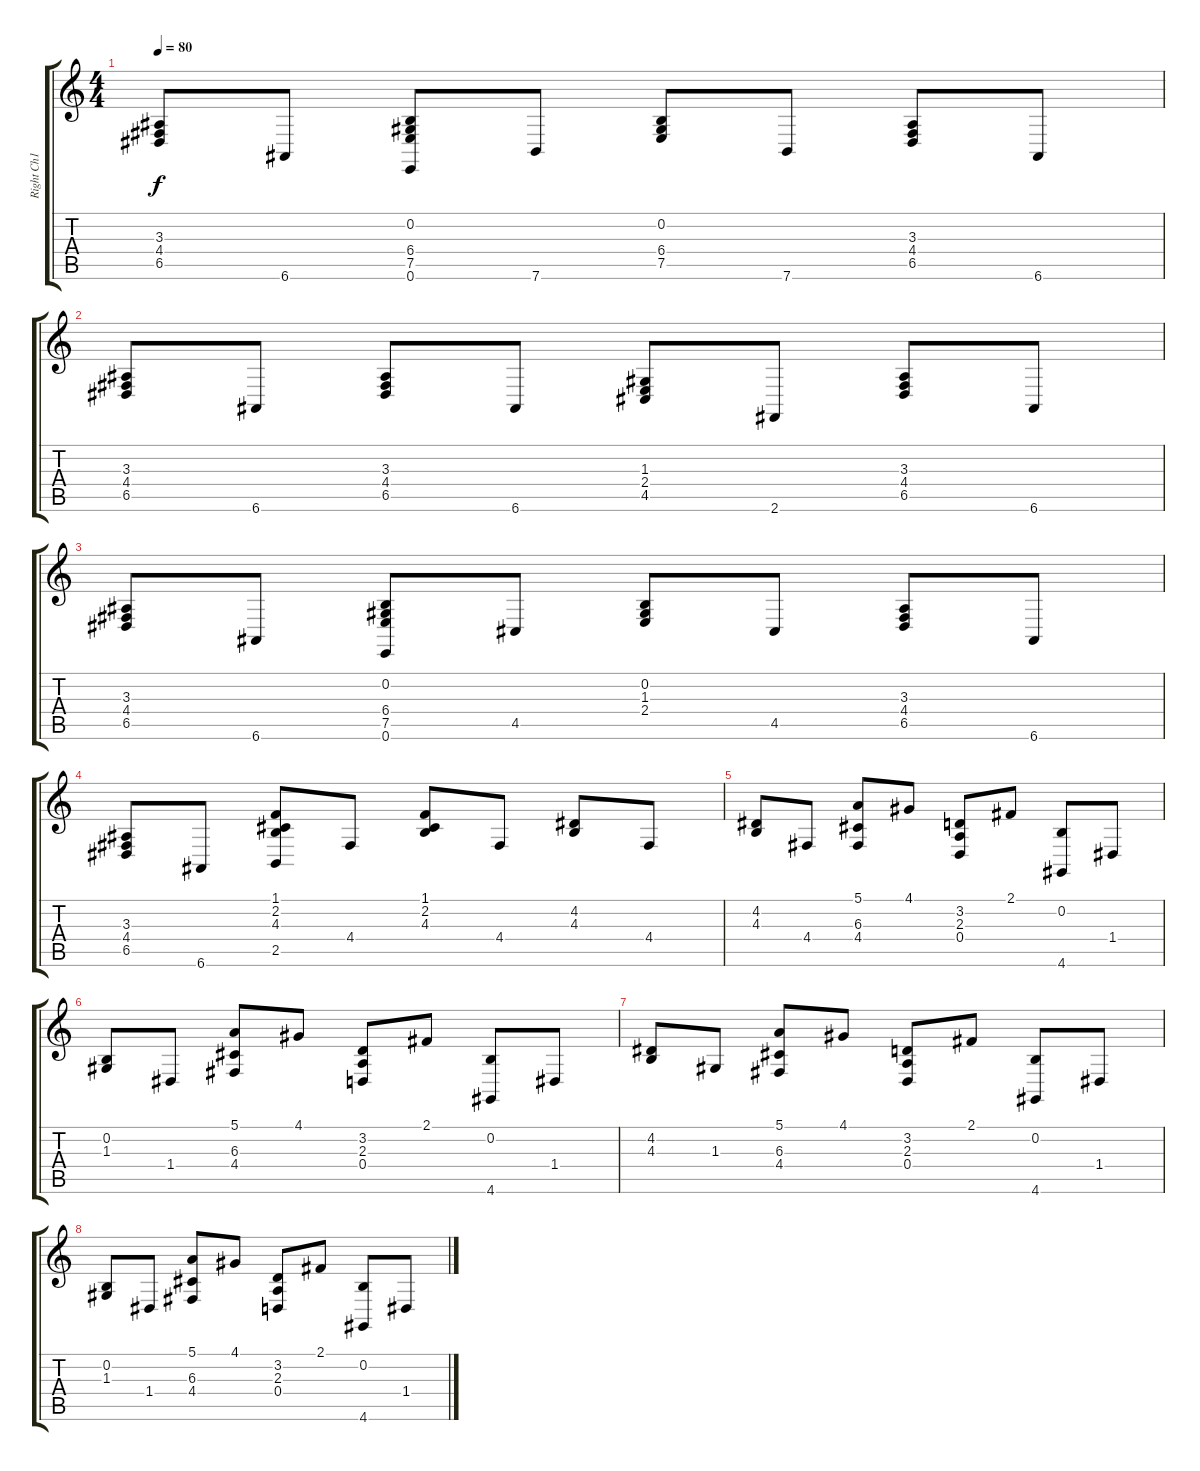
\track ("Right Ch1" "Right Ch1") {instrument acousticgrandpiano}
\staff {score tabs}
\tuning (E4 B3 G3 D3 A2 E2) {hide}
\ts (4 4)
\tempo 80
\clef g2
\ks c
(3.3 4.4 6.5).8{dy f} 6.6.8 (0.2 6.4 7.5 0.6).8 7.6.8 (0.2 6.4 7.5).8 7.6.8 (3.3 4.4 6.5).8 6.6.8 |
(3.3 4.4 6.5).8 6.6.8 (3.3 4.4 6.5).8 6.6.8 (1.3 2.4 4.5).8 2.6.8 (3.3 4.4 6.5).8 6.6.8 |
(3.3 4.4 6.5).8 6.6.8 (0.2 6.4 7.5 0.6).8 4.5.8 (0.2 1.3 2.4).8 4.5.8 (3.3 4.4 6.5).8 6.6.8 |
(3.3 4.4 6.5).8 6.6.8 (1.1 2.2 4.3 2.5).8 4.4.8 (1.1 2.2 4.3).8 4.4.8 (4.2 4.3).8 4.4.8 |
(4.2 4.3).8 4.4.8 (5.1 6.3 4.4).8 4.1.8 (3.2 2.3 0.4).8 2.1.8 (0.2 4.6).8 1.4.8 |
(0.2 1.3).8 1.4.8 (5.1 6.3 4.4).8 4.1.8 (3.2 2.3 0.4).8 2.1.8 (0.2 4.6).8 1.4.8 |
(4.2 4.3).8 1.3.8 (5.1 6.3 4.4).8 4.1.8 (3.2 2.3 0.4).8 2.1.8 (0.2 4.6).8 1.4.8 |
(0.2 1.3).8 1.4.8 (5.1 6.3 4.4).8 4.1.8 (3.2 2.3 0.4).8 2.1.8 (0.2 4.6).8 1.4.8
